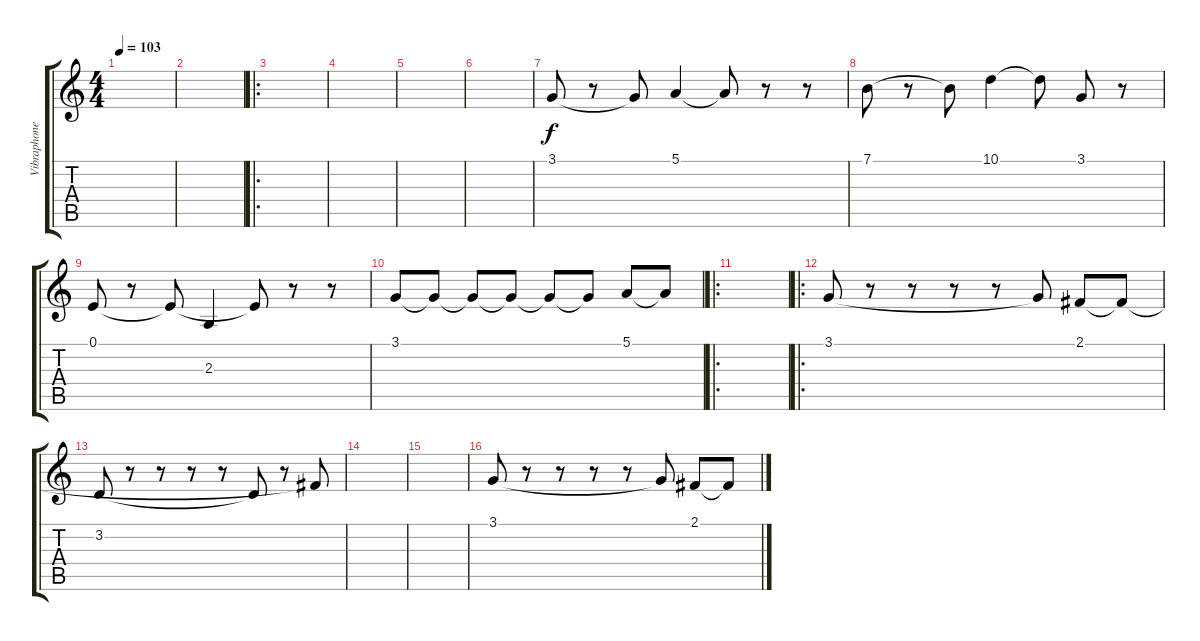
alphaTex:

\track ("Vibraphone" "Vibraphone") {instrument vibraphone}
\staff {score tabs}
\tuning (E4 B3 G3 D3 A2 E2) {hide}
\ts (4 4)
\tempo 103
\clef g2
\ks c
|
|
\ro
|
|
|
|
3.1.8 r.8 3.1{t}.8 5.1.4 5.1{t}.8 r.8 r.8 |
7.1.8 r.8 7.1{t}.8 10.1.4 10.1{t}.8 3.1.8 r.8 |
0.1.8 r.8 0.1{t}.8 2.3.4 0.1{t}.8 r.8 r.8 |
3.1.8 3.1{t}.8 3.1{t}.8 3.1{t}.8 3.1{t}.8 3.1{t}.8 5.1.8 5.1{t}.8 |
\ro
|
\ro
3.1.8 r.8 r.8 r.8 r.8 3.1{t}.8 2.1.8 2.1{t}.8 |
3.2.8 r.8 r.8 r.8 r.8 3.2{t}.8 r.8 2.1{t}.8 |
|
|
3.1.8 r.8 r.8 r.8 r.8 3.1{t}.8 2.1.8 2.1{t}.8
